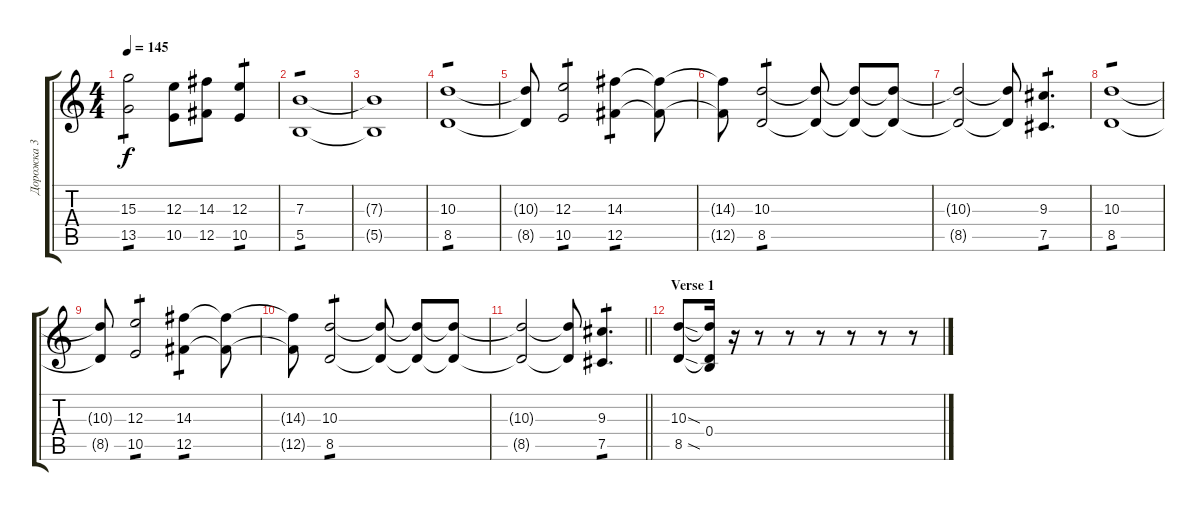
\track ("Дорожка 3" "Дорожка 3") {instrument distortionguitar}
\staff {score tabs}
\tuning (Db4 Ab3 E3 B2 Gb2 B1) {hide}
\ts (4 4)
\tempo 145
\clef g2
\ks c
(15.3 13.5).2{tp 1 dy f} (12.3 10.5).8 (14.3 12.5).8 (12.3 10.5).4{tp 1} |
(7.3 5.5).1{tp 1} |
(7.3{t} 5.5{t}).1 |
(10.3 8.5).1{tp 1} |
(10.3{t} 8.5{t}).8 (12.3 10.5).2{tp 1} (14.3 12.5).4{tp 1} (14.3{t} 12.5{t}).8 |
(14.3{t} 12.5{t}).8 (10.3 8.5).2{tp 1} (10.3{t} 8.5{t}).8 (10.3{t} 8.5{t}).8 (10.3{t} 8.5{t}).8 |
(10.3{t} 8.5{t}).2 (10.3{t} 8.5{t}).8 (9.3 7.5).4{d tp 1} |
(10.3 8.5).1{tp 1} |
(10.3{t} 8.5{t}).8 (12.3 10.5).2{tp 1} (14.3 12.5).4{tp 1} (14.3{t} 12.5{t}).8 |
(14.3{t} 12.5{t}).8 (10.3 8.5).2{tp 1} (10.3{t} 8.5{t}).8 (10.3{t} 8.5{t}).8 (10.3{t} 8.5{t}).8 |
\barLineRight lightlight
(10.3{t} 8.5{t}).2 (10.3{t} 8.5{t}).8 (9.3 7.5).4{d tp 1} |
\section ("" "Verse 1")
(10.3{sod} 8.5{sod}).8 (10.3{t} 0.4 8.5{t}).16 r.16 r.8 r.8 r.8 r.8 r.8 r.8
